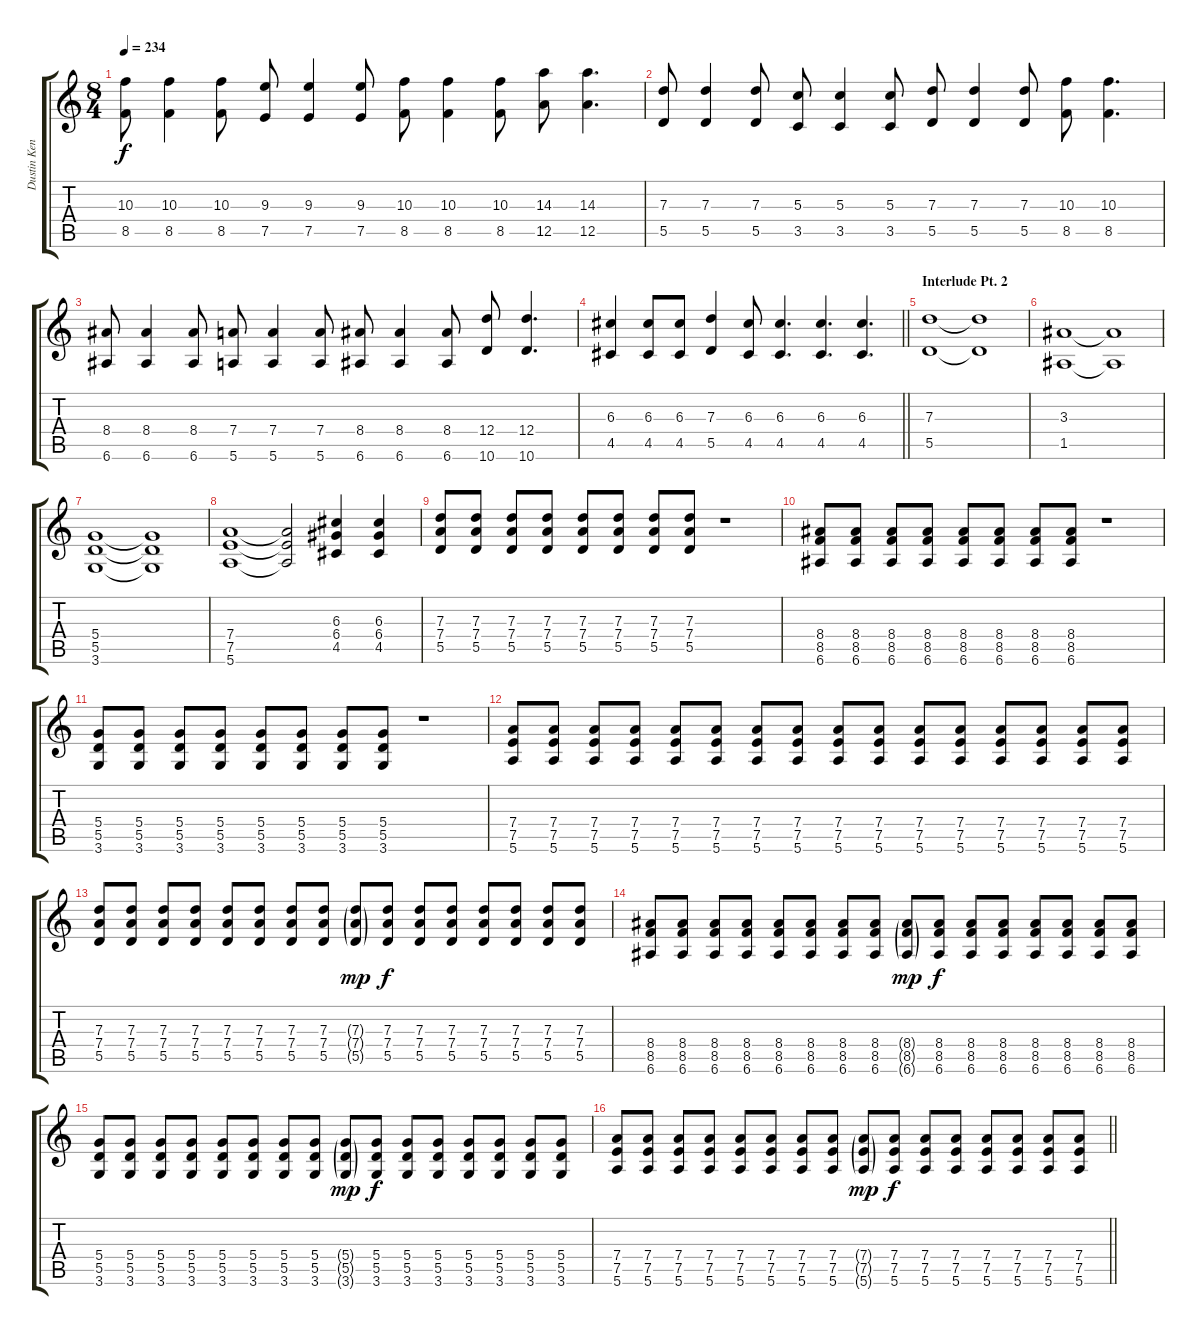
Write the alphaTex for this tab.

\track ("Dustin Kensrue" "Dustin Ken") {instrument overdrivenguitar}
\staff {score tabs}
\tuning (E4 B3 G3 D3 A2 E2) {hide}
\ts (8 4)
\tempo 234
\clef g2
\ks c
(10.3 8.5).8{dy f} (10.3 8.5).4 (10.3 8.5).8 (9.3 7.5).8 (9.3 7.5).4 (9.3 7.5).8 (10.3 8.5).8 (10.3 8.5).4 (10.3 8.5).8 (14.3 12.5).8 (14.3 12.5).4{d} |
(7.3 5.5).8 (7.3 5.5).4 (7.3 5.5).8 (5.3 3.5).8 (5.3 3.5).4 (5.3 3.5).8 (7.3 5.5).8 (7.3 5.5).4 (7.3 5.5).8 (10.3 8.5).8 (10.3 8.5).4{d} |
(8.4 6.6).8 (8.4 6.6).4 (8.4 6.6).8 (7.4 5.6).8 (7.4 5.6).4 (7.4 5.6).8 (8.4 6.6).8 (8.4 6.6).4 (8.4 6.6).8 (12.4 10.6).8 (12.4 10.6).4{d} |
\barLineRight lightlight
(6.3 4.5).4 (6.3 4.5).8 (6.3 4.5).8 (7.3 5.5).4 (6.3 4.5).8 (6.3 4.5).4{d} (6.3 4.5).4{d} (6.3 4.5).4{d} |
\section ("" "Interlude Pt. 2")
(7.3 5.5).1 (7.3{t} 5.5{t}).1 |
(3.3 1.5).1 (3.3{t} 1.5{t}).1 |
(5.4 5.5 3.6).1 (5.4{t} 5.5{t} 3.6{t}).1 |
(7.4 7.5 5.6).1 (7.4{t} 7.5{t} 5.6{t}).2 (6.3 6.4 4.5).4 (6.3 6.4 4.5).4 |
(7.3 7.4 5.5).8 (7.3 7.4 5.5).8 (7.3 7.4 5.5).8 (7.3 7.4 5.5).8 (7.3 7.4 5.5).8 (7.3 7.4 5.5).8 (7.3 7.4 5.5).8 (7.3 7.4 5.5).8 r.1 |
(8.4 8.5 6.6).8 (8.4 8.5 6.6).8 (8.4 8.5 6.6).8 (8.4 8.5 6.6).8 (8.4 8.5 6.6).8 (8.4 8.5 6.6).8 (8.4 8.5 6.6).8 (8.4 8.5 6.6).8 r.1 |
(5.4 5.5 3.6).8 (5.4 5.5 3.6).8 (5.4 5.5 3.6).8 (5.4 5.5 3.6).8 (5.4 5.5 3.6).8 (5.4 5.5 3.6).8 (5.4 5.5 3.6).8 (5.4 5.5 3.6).8 r.1 |
(7.4 7.5 5.6).8 (7.4 7.5 5.6).8 (7.4 7.5 5.6).8 (7.4 7.5 5.6).8 (7.4 7.5 5.6).8 (7.4 7.5 5.6).8 (7.4 7.5 5.6).8 (7.4 7.5 5.6).8 (7.4 7.5 5.6).8 (7.4 7.5 5.6).8 (7.4 7.5 5.6).8 (7.4 7.5 5.6).8 (7.4 7.5 5.6).8 (7.4 7.5 5.6).8 (7.4 7.5 5.6).8 (7.4 7.5 5.6).8 |
(7.3 7.4 5.5).8 (7.3 7.4 5.5).8 (7.3 7.4 5.5).8 (7.3 7.4 5.5).8 (7.3 7.4 5.5).8 (7.3 7.4 5.5).8 (7.3 7.4 5.5).8 (7.3 7.4 5.5).8 (7.3{g} 7.4{g} 5.5{g}).8{dy mp} (7.3 7.4 5.5).8{dy f} (7.3 7.4 5.5).8 (7.3 7.4 5.5).8 (7.3 7.4 5.5).8 (7.3 7.4 5.5).8 (7.3 7.4 5.5).8 (7.3 7.4 5.5).8 |
(8.4 8.5 6.6).8 (8.4 8.5 6.6).8 (8.4 8.5 6.6).8 (8.4 8.5 6.6).8 (8.4 8.5 6.6).8 (8.4 8.5 6.6).8 (8.4 8.5 6.6).8 (8.4 8.5 6.6).8 (8.4{g} 8.5{g} 6.6{g}).8{dy mp} (8.4 8.5 6.6).8{dy f} (8.4 8.5 6.6).8 (8.4 8.5 6.6).8 (8.4 8.5 6.6).8 (8.4 8.5 6.6).8 (8.4 8.5 6.6).8 (8.4 8.5 6.6).8 |
(5.4 5.5 3.6).8 (5.4 5.5 3.6).8 (5.4 5.5 3.6).8 (5.4 5.5 3.6).8 (5.4 5.5 3.6).8 (5.4 5.5 3.6).8 (5.4 5.5 3.6).8 (5.4 5.5 3.6).8 (5.4{g} 5.5{g} 3.6{g}).8{dy mp} (5.4 5.5 3.6).8{dy f} (5.4 5.5 3.6).8 (5.4 5.5 3.6).8 (5.4 5.5 3.6).8 (5.4 5.5 3.6).8 (5.4 5.5 3.6).8 (5.4 5.5 3.6).8 |
\barLineRight lightlight
(7.4 7.5 5.6).8 (7.4 7.5 5.6).8 (7.4 7.5 5.6).8 (7.4 7.5 5.6).8 (7.4 7.5 5.6).8 (7.4 7.5 5.6).8 (7.4 7.5 5.6).8 (7.4 7.5 5.6).8 (7.4{g} 7.5{g} 5.6{g}).8{dy mp} (7.4 7.5 5.6).8{dy f} (7.4 7.5 5.6).8 (7.4 7.5 5.6).8 (7.4 7.5 5.6).8 (7.4 7.5 5.6).8 (7.4 7.5 5.6).8 (7.4 7.5 5.6).8
